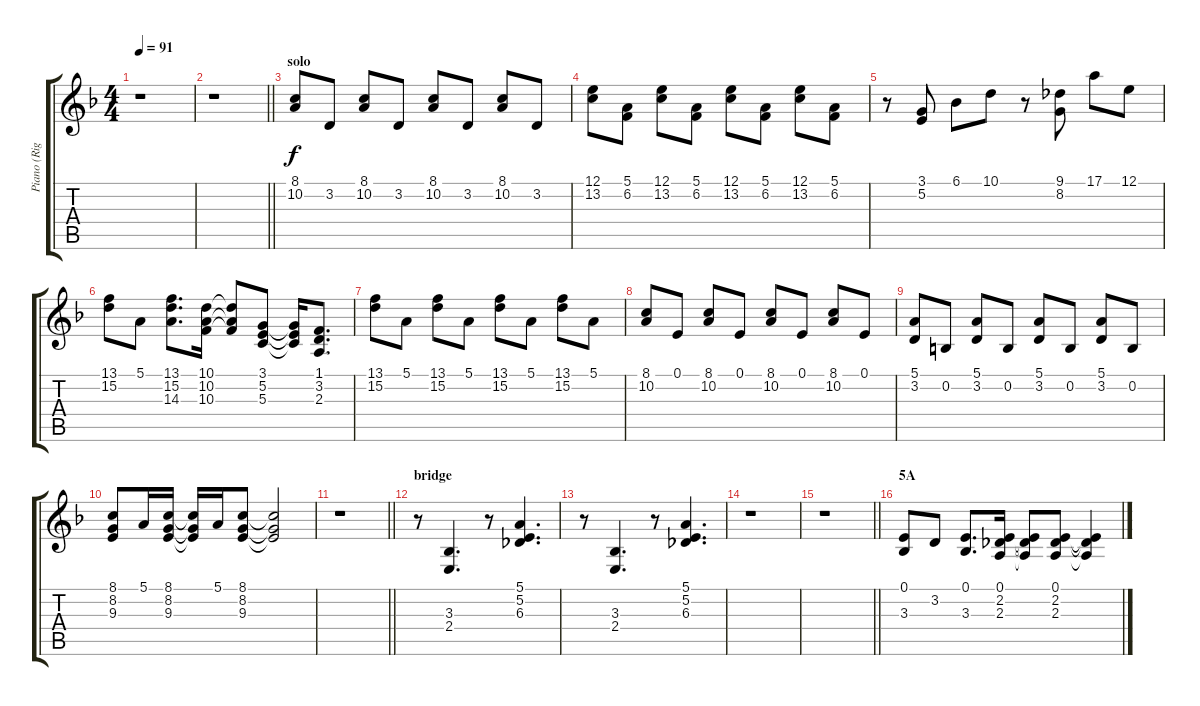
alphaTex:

\track ("Piano (Right Hand)" "Piano (Rig") {instrument acousticgrandpiano}
\staff {score tabs}
\tuning (E4 B3 G3 D3 A2 E2) {hide}
\ts (4 4)
\tempo 91
\clef g2
\ks f
r.1{dy f} |
\barLineRight lightlight
r.1 |
\section ("" "solo")
(8.1 10.2).8 3.2.8 (8.1 10.2).8 3.2.8 (8.1 10.2).8 3.2.8 (8.1 10.2).8 3.2.8 |
(12.1 13.2).8 (5.1 6.2).8 (12.1 13.2).8 (5.1 6.2).8 (12.1 13.2).8 (5.1 6.2).8 (12.1 13.2).8 (5.1 6.2).8 |
r.8 (3.1 5.2).8 6.1.8 10.1.8 r.8 (9.1 8.2).8 17.1.8 12.1.8 |
(13.1 15.2).8 5.1.8 (13.1 15.2 14.3).8{d} (10.1 10.2 10.3).16 (10.1{t} 10.2{t} 10.3{t}).8 (3.1 5.2 5.3).8 (3.1{t} 5.2{t} 5.3{t}).16 (1.1 3.2 2.3).8{d} |
(13.1 15.2).8 5.1.8 (13.1 15.2).8 5.1.8 (13.1 15.2).8 5.1.8 (13.1 15.2).8 5.1.8 |
(8.1 10.2).8 0.1.8 (8.1 10.2).8 0.1.8 (8.1 10.2).8 0.1.8 (8.1 10.2).8 0.1.8 |
(5.1 3.2).8 0.2.8 (5.1 3.2).8 0.2.8 (5.1 3.2).8 0.2.8 (5.1 3.2).8 0.2.8 |
(8.1 8.2 9.3).8 5.1.16 (8.1 8.2 9.3).16 (8.1{t} 8.2{t} 9.3{t}).16 5.1.16 (8.1 8.2 9.3).8 (8.1{t} 8.2{t} 9.3{t}).2 |
\barLineRight lightlight
r.1 |
\section ("" "bridge")
r.8 (3.3 2.4).4{d} r.8 (5.1 5.2 6.3).4{d} |
r.8 (3.3 2.4).4{d} r.8 (5.1 5.2 6.3).4{d} |
r.1 |
\barLineRight lightlight
r.1 |
\section ("" "5A")
(0.1 3.3).8 3.2.8 (0.1 3.3).8{d} (0.1 2.2 2.3).16 (0.1{t} 2.2{t} 2.3{t}).8 (0.1 2.2 2.3).8 (0.1{t} 2.2{t} 2.3{t}).4
